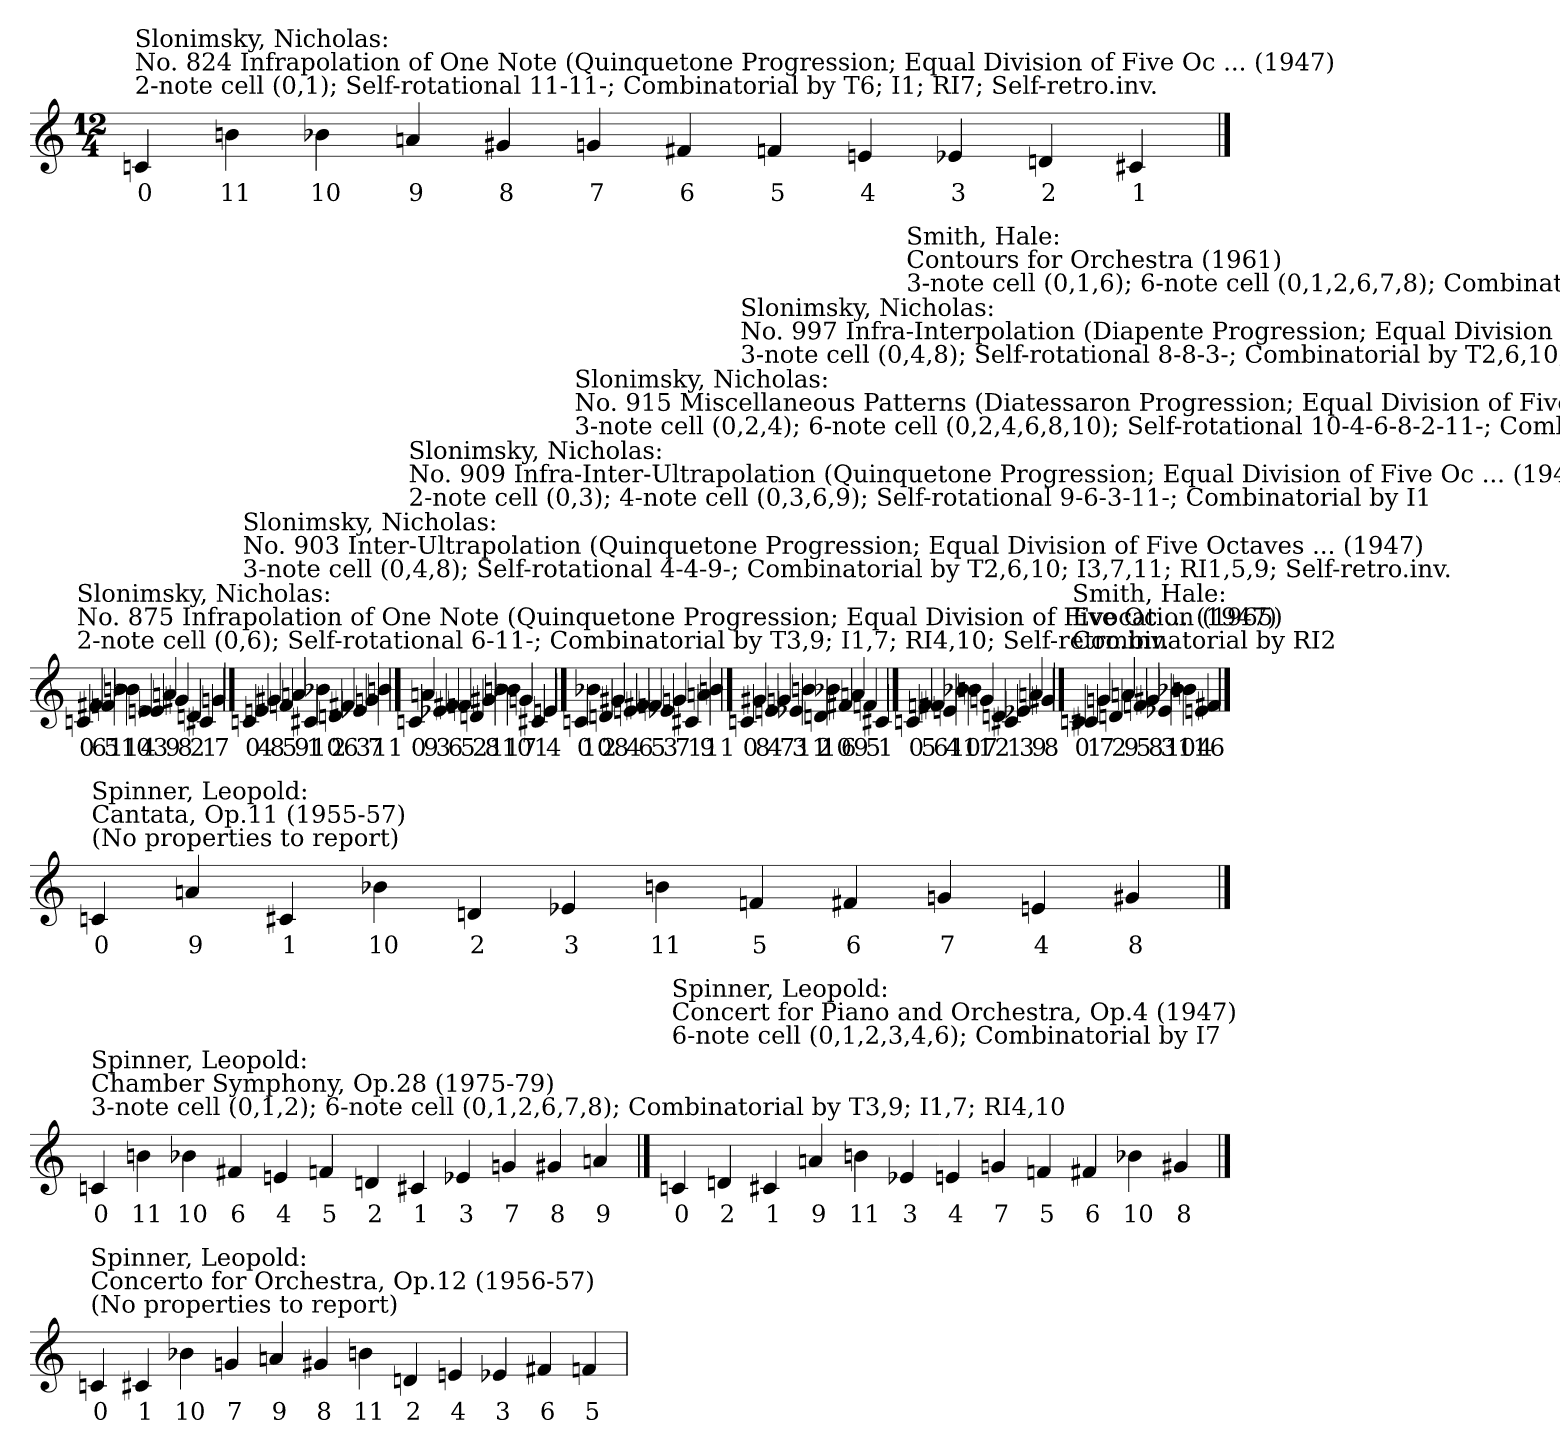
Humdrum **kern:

**kern	**text
*part1	*part1
*staff1	*staff1
!!LO:LB:g=z
*M12/4	*
==1381	==1381
!LO:TX:t=Slonimsky, Nicholas&colon; \nNo. 824 Infrapolation of One Note (Quinquetone Progression; Equal Division of Five Oc ... (1947)\n2-note cell (0,1); Self-rotational 11-11-; Combinatorial by T6; I1; RI7; Self-retro.inv.	!
4cn	0
4bn	11
4b-X	10
4an	9
4g#X	8
4gn	7
4f#X	6
4fn	5
4en	4
4e-X	3
4dn	2
4c#X	1
!!LO:LB:g=z
==1382	==1382
!LO:TX:t=Slonimsky, Nicholas&colon; \nNo. 875 Infrapolation of One Note (Quinquetone Progression; Equal Division of Five Oc ... (1947)\n2-note cell (0,6); Self-rotational 6-11-; Combinatorial by T3,9; I1,7; RI4,10; Self-retro.inv.	!
4cn	0
4f#X	6
4fn	5
4bn	11
4b-X	10
4en	4
4e-X	3
4an	9
4g#X	8
4dn	2
4c#X	1
4gn	7
!!LO:LB:g=z
==1383	==1383
!LO:TX:t=Slonimsky, Nicholas&colon; \nNo. 903 Inter-Ultrapolation (Quinquetone Progression; Equal Division of Five Octaves  ... (1947)\n3-note cell (0,4,8); Self-rotational 4-4-9-; Combinatorial by T2,6,10; I3,7,11; RI1,5,9; Self-retro.inv.	!
4cn	0
4en	4
4g#X	8
4fn	5
4an	9
4c#X	1
4b-X	10
4dn	2
4f#X	6
4e-X	3
4gn	7
4bn	11
!!LO:LB:g=z
==1384	==1384
!LO:TX:t=Slonimsky, Nicholas&colon; \nNo. 909 Infra-Inter-Ultrapolation (Quinquetone Progression; Equal Division of Five Oc ... (1947)\n2-note cell (0,3); 4-note cell (0,3,6,9); Self-rotational 9-6-3-11-; Combinatorial by I1	!
4cn	0
4an	9
4e-X	3
4f#X	6
4fn	5
4dn	2
4g#X	8
4bn	11
4b-X	10
4gn	7
4c#X	1
4en	4
!!LO:LB:g=z
==1385	==1385
!LO:TX:t=Slonimsky, Nicholas&colon; \nNo. 915 Miscellaneous Patterns (Diatessaron Progression; Equal Division of Five Octav ... (1947)\n3-note cell (0,2,4); 6-note cell (0,2,4,6,8,10); Self-rotational 10-4-6-8-2-11-; Combinatorial by T1,3,5,7,9,11; I1,3,5,7,9,11; RI2,4,6,8,10,12	!
4cn	0
4b-X	10
4dn	2
4g#X	8
4en	4
4f#X	6
4fn	5
4e-X	3
4gn	7
4c#X	1
4an	9
4bn	11
!!LO:LB:g=z
==1386	==1386
!LO:TX:t=Slonimsky, Nicholas&colon; \nNo. 997 Infra-Interpolation (Diapente Progression; Equal Division of Seven Octaves in ... (1947)\n3-note cell (0,4,8); Self-rotational 8-8-3-; Combinatorial by T2,6,10; I1,5,9; RI3,7,11; Self-retro.inv.	!
4cn	0
4g#X	8
4en	4
4gn	7
4e-X	3
4bn	11
4dn	2
4b-X	10
4f#X	6
4an	9
4fn	5
4c#X	1
!!LO:LB:g=z
==1387	==1387
!LO:TX:t=Smith, Hale&colon; \nContours for Orchestra (1961)\n3-note cell (0,1,6); 6-note cell (0,1,2,6,7,8); Combinatorial by T3,9; I1,7; RI4,10	!
4cn	0
4fn	5
4f#X	6
4en	4
4b-X	10
4bn	11
4gn	7
4dn	2
4c#X	1
4e-X	3
4an	9
4g#X	8
!!LO:LB:g=z
==1388	==1388
!LO:TX:t=Smith, Hale&colon; \nEvocation (1965)\nCombinatorial by RI2	!
4cn	0
4c#X	1
4gn	7
4dn	2
4an	9
4fn	5
4g#X	8
4e-X	3
4b-X	10
4bn	11
4en	4
4f#X	6
!!LO:LB:g=z
==1389	==1389
!LO:TX:t=Spinner, Leopold&colon; \nCantata, Op.11 (1955-57)\n(No properties to report)	!
4cn	0
4an	9
4c#X	1
4b-X	10
4dn	2
4e-X	3
4bn	11
4fn	5
4f#X	6
4gn	7
4en	4
4g#X	8
!!LO:LB:g=z
==1390	==1390
!LO:TX:t=Spinner, Leopold&colon; \nChamber Symphony, Op.28 (1975-79)\n3-note cell (0,1,2); 6-note cell (0,1,2,6,7,8); Combinatorial by T3,9; I1,7; RI4,10	!
4cn	0
4bn	11
4b-X	10
4f#X	6
4en	4
4fn	5
4dn	2
4c#X	1
4e-X	3
4gn	7
4g#X	8
4an	9
!!LO:LB:g=z
==1391	==1391
!LO:TX:t=Spinner, Leopold&colon; \nConcert for Piano and Orchestra, Op.4 (1947)\n6-note cell (0,1,2,3,4,6); Combinatorial by I7	!
4cn	0
4dn	2
4c#X	1
4an	9
4bn	11
4e-X	3
4en	4
4gn	7
4fn	5
4f#X	6
4b-X	10
4g#X	8
!!LO:LB:g=z
==1392	==1392
!LO:TX:t=Spinner, Leopold&colon; \nConcerto for Orchestra, Op.12 (1956-57)\n(No properties to report)	!
4cn	0
4c#X	1
4b-X	10
4gn	7
4an	9
4g#X	8
4bn	11
4dn	2
4en	4
4e-X	3
4f#X	6
4fn	5
=	=
*-	*-
